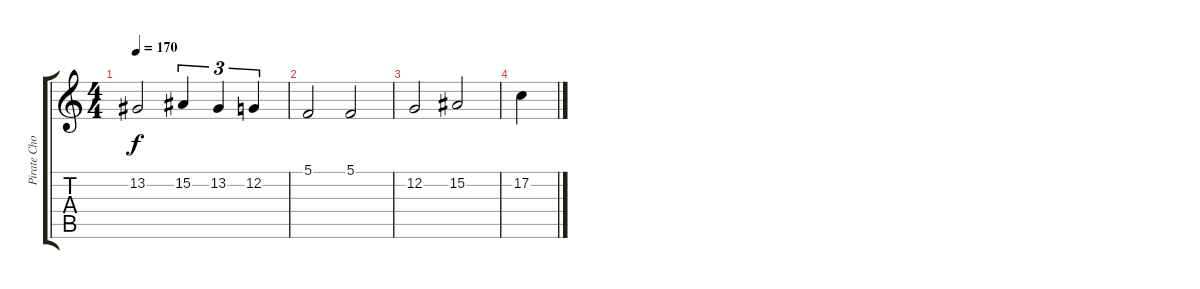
\track ("Pirate Choir Low Harmony" "Pirate Cho") {instrument choiraahs}
\staff {score tabs}
\tuning (C4 G3 Eb3 Bb2 F2 C2) {hide}
\ts (4 4)
\tempo 170
\clef g2
\ks c
13.2.2{dy f} 15.2.4{tu (3 2)} 13.2.4{tu (3 2)} 12.2.4{tu (3 2)} |
5.1.2 5.1.2 |
12.2.2 15.2.2 |
17.2.4
